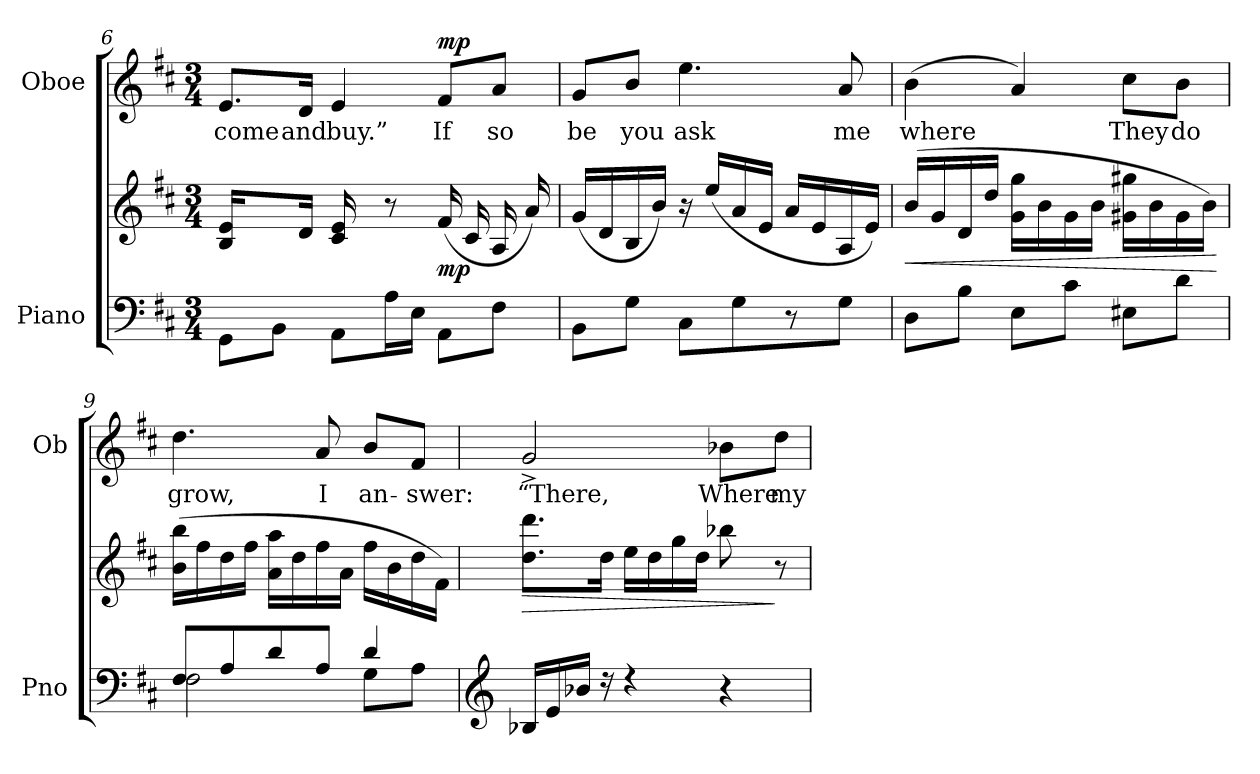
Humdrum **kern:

**kern	**kern	**dynam	**kern	**text	**dynam
*part2	*part2	*part2	*part1	*part1	*part1
*staff3	*staff2	*staff2/3	*staff1	*staff1	*staff1
*I"Piano	*	*	*I"Oboe	*	*
*I'Pno	*	*	*I'Ob	*	*
*clefF4	*clefG2	*	*clefG2	*	*
*k[f#c#]	*k[f#c#]	*	*k[f#c#]	*	*
*M3/4	*M3/4	*	*M3/4	*	*
=6	=6	=6	=6	=6	=6
*^	*	*	*	*	*
!	!	!	!	!	!LO:LY:b	!
16ryy	8GG\L	16B/ 16e/LL	.	8.e/L	come	.
16E/	.	8ryy	.	.	.	.
16F#/ 16B/	8BB\J	.	.	.	.	.
!	!	!	!	!	!LO:LY:b	!
8ryy	.	16d/JJ	.	16d/Jk	and	.
!	!	!	!	!	!LO:LY:b	!
.	8AA\L	16c#/ 16e/LL	.	4e/	buy.”	.
16E/JJ	.	16ryy	.	.	.	.
4.ryy	16A\L	8r	.	.	.	.
.	16E\JJ	.	.	.	.	.
!	!	!	!LO:DY:b	!	!LO:LY:b	!LO:DY:a
.	8AA\L	(16f#/LL	mp	8f#/L	If	mp
.	.	16c#/	.	.	.	.
!	!	!	!	!	!LO:LY:b	!
.	8F#\J	16A/	.	8a/J	so	.
.	.	16a/JJ)	.	.	.	.
*v	*v	*	*	*	*	*
!!LO:LB:g=z
=7	=7	=7	=7	=7	=7
!	!	!	!	!LO:LY:b	!
8BB\L	(16g/LL	.	8g/L	be	.
.	16d/	.	.	.	.
!	!	!	!	!LO:LY:b	!
8G\J	16B/	.	8b/J	you	.
.	16b/JJ)	.	.	.	.
!	!	!	!	!LO:LY:b	!
8C#\L	16r	.	4.ee\	ask	.
.	(16ee/LL	.	.	.	.
8G\	16a/	.	.	.	.
.	16e/JJ	.	.	.	.
8r	16a/LL	.	.	.	.
.	16e/	.	.	.	.
!	!	!	!	!LO:LY:b	!
8G\J	16A/	.	8a/	me	.
.	16e/JJ)	.	.	.	.
=8	=8	=8	=8	=8	=8
!	!	!LO:HP:b	!	!LO:LY:b	!
8D\L	(16b/LL	<	(4b\	where	.
.	16g/	.	.	.	.
8B\J	16d/	.	.	.	.
.	16dd/JJ	.	.	.	.
8E\L	16g\ 16gg\LL	.	4a/)	.	.
.	16b\	.	.	.	.
8c#\J	16g\	.	.	.	.
.	16b\JJ	.	.	.	.
!	!	!	!	!LO:LY:b	!
8E#X\L	16g#X\ 16gg#X\LL	.	8cc#\L	They	.
.	16b\	.	.	.	.
!	!	!	!	!LO:LY:b	!
8d\J	16g#\	.	8b\J	do	.
.	16b\JJ)	.	.	.	.
.	.	[	.	.	.
=9	=9	=9	=9	=9	=9
*^	*	*	*	*	*
!	!	!	!	!	!LO:LY:b	!
8F#/L	2F#\	(16b\ 16bb\LL	.	4.dd\	grow,	.
.	.	16ff#\	.	.	.	.
8A/	.	16dd\	.	.	.	.
.	.	16ff#\JJ	.	.	.	.
8d/	.	16a\ 16aa\LL	.	.	.	.
.	.	16dd\	.	.	.	.
!	!	!	!	!	!LO:LY:b	!
8A/J	.	16ff#\	.	8a/	I	.
.	.	16a\JJ	.	.	.	.
!	!	!	!	!	!LO:LY:b	!
4d/	8G\L	16ff#\LL	.	8b/L	an-	.
.	.	16b\	.	.	.	.
!	!	!	!	!	!LO:LY:b	!
.	8A\J	16dd\	.	8f#/J	-swer:	.
.	.	16f#\JJ)	.	.	.	.
*v	*v	*	*	*	*	*
!!LO:LB:g=z
=10	=10	=10	=10	=10	=10
*clefG2	*	*	*	*	*
!	!	!LO:HP:b	!	!LO:LY:b	!
16B-X/LL	8.dd\ 8.ddd\L	>	2g^>/	“There,	.
16e/	.	.	.	.	.
16b-X/JJ	.	.	.	.	.
16rdd	16dd\Jk	.	.	.	.
4rdd	16ee\LL	.	.	.	.
.	16dd\	.	.	.	.
.	16gg\	.	.	.	.
.	16dd\JJ	.	.	.	.
!	!	!	!	!LO:LY:b	!
4r	(8bb-X\	.	8b-X\L	Where	.
!	!	!	!	!LO:LY:b	!
.	8r	]	8dd\J	my	.
=	=	=	=	=	=
*-	*-	*-	*-	*-	*-
